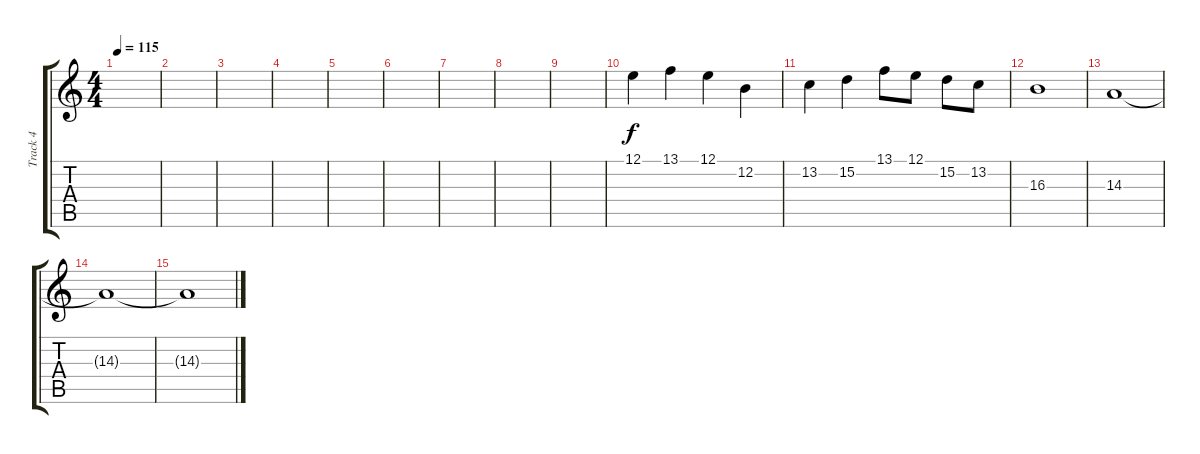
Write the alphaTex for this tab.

\track ("Track 4" "Track 4") {instrument violin}
\staff {score tabs}
\tuning (E4 B3 G3 D3 A2 E2) {hide}
\ts (4 4)
\tempo 115
\clef g2
\ks c
|
|
|
|
|
|
|
|
|
12.1.4 13.1.4 12.1.4 12.2.4 |
13.2.4 15.2.4 13.1.8 12.1.8 15.2.8 13.2.8 |
16.3.1 |
14.3.1 |
14.3{t}.1 |
14.3{t}.1
